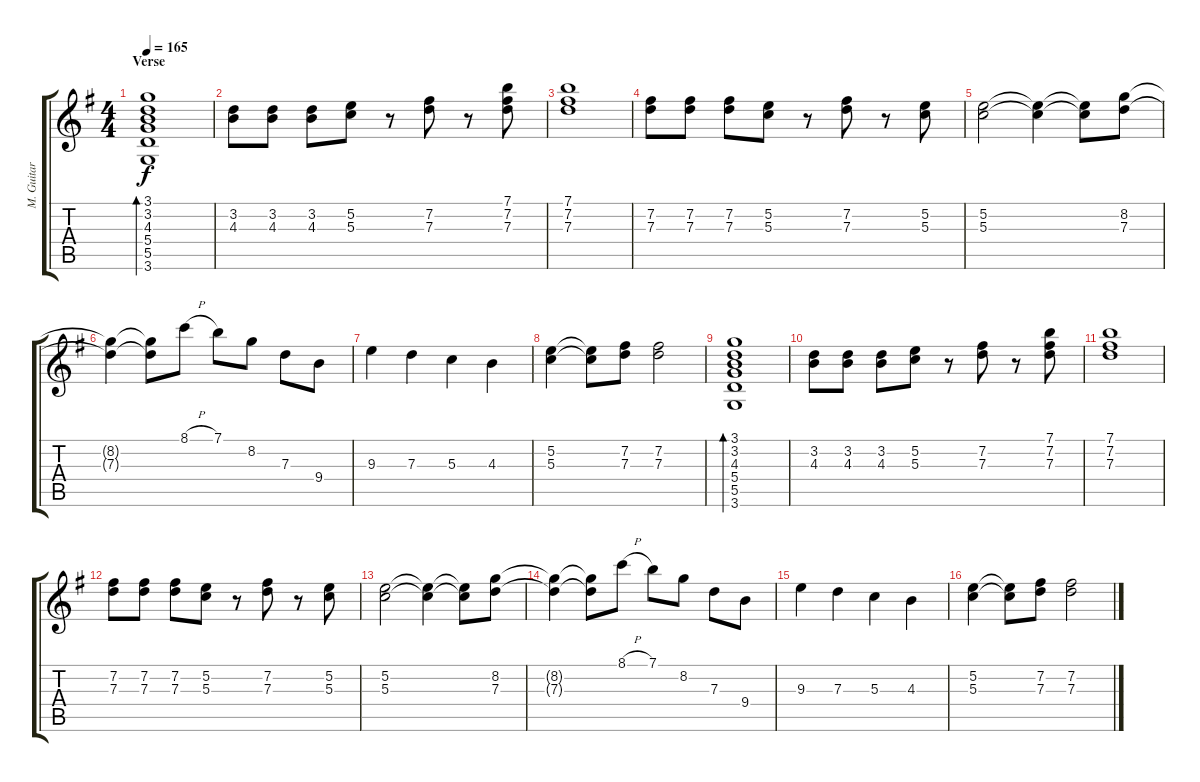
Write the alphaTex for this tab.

\track ("M. Guitar" "M. Guitar") {instrument overdrivenguitar}
\staff {score tabs}
\tuning (E4 B3 G3 D3 A2 E2) {hide}
\ts (4 4)
\section ("" "Verse")
\tempo 165
\clef g2
\ks g
(3.1 3.2 4.3 5.4 5.5 3.6).1{bd 60 dy f} |
\ks g
(3.2 4.3).8 (3.2 4.3).8 (3.2 4.3).8 (5.2 5.3).8 r.8 (7.2 7.3).8 r.8 (7.1 7.2 7.3).8 |
(7.1 7.2 7.3).1 |
(7.2 7.3).8 (7.2 7.3).8 (7.2 7.3).8 (5.2 5.3).8 r.8 (7.2 7.3).8 r.8 (5.2 5.3).8 |
(5.2 5.3).2 (5.2{t} 5.3{t}).4 (5.2{t} 5.3{t}).8 (8.2 7.3).8 |
(8.2{t} 7.3{t}).4 (8.2{t} 7.3{t}).8 8.1{h}.8 7.1.8 8.2.8 7.3.8 9.4.8 |
9.3.4 7.3.4 5.3.4 4.3.4 |
(5.2 5.3).4 (5.2{t} 5.3{t}).8 (7.2 7.3).8 (7.2 7.3).2 |
\ks g
(3.1 3.2 4.3 5.4 5.5 3.6).1{bd 60} |
\ks g
(3.2 4.3).8 (3.2 4.3).8 (3.2 4.3).8 (5.2 5.3).8 r.8 (7.2 7.3).8 r.8 (7.1 7.2 7.3).8 |
(7.1 7.2 7.3).1 |
(7.2 7.3).8 (7.2 7.3).8 (7.2 7.3).8 (5.2 5.3).8 r.8 (7.2 7.3).8 r.8 (5.2 5.3).8 |
(5.2 5.3).2 (5.2{t} 5.3{t}).4 (5.2{t} 5.3{t}).8 (8.2 7.3).8 |
(8.2{t} 7.3{t}).4 (8.2{t} 7.3{t}).8 8.1{h}.8 7.1.8 8.2.8 7.3.8 9.4.8 |
9.3.4 7.3.4 5.3.4 4.3.4 |
(5.2 5.3).4 (5.2{t} 5.3{t}).8 (7.2 7.3).8 (7.2 7.3).2
